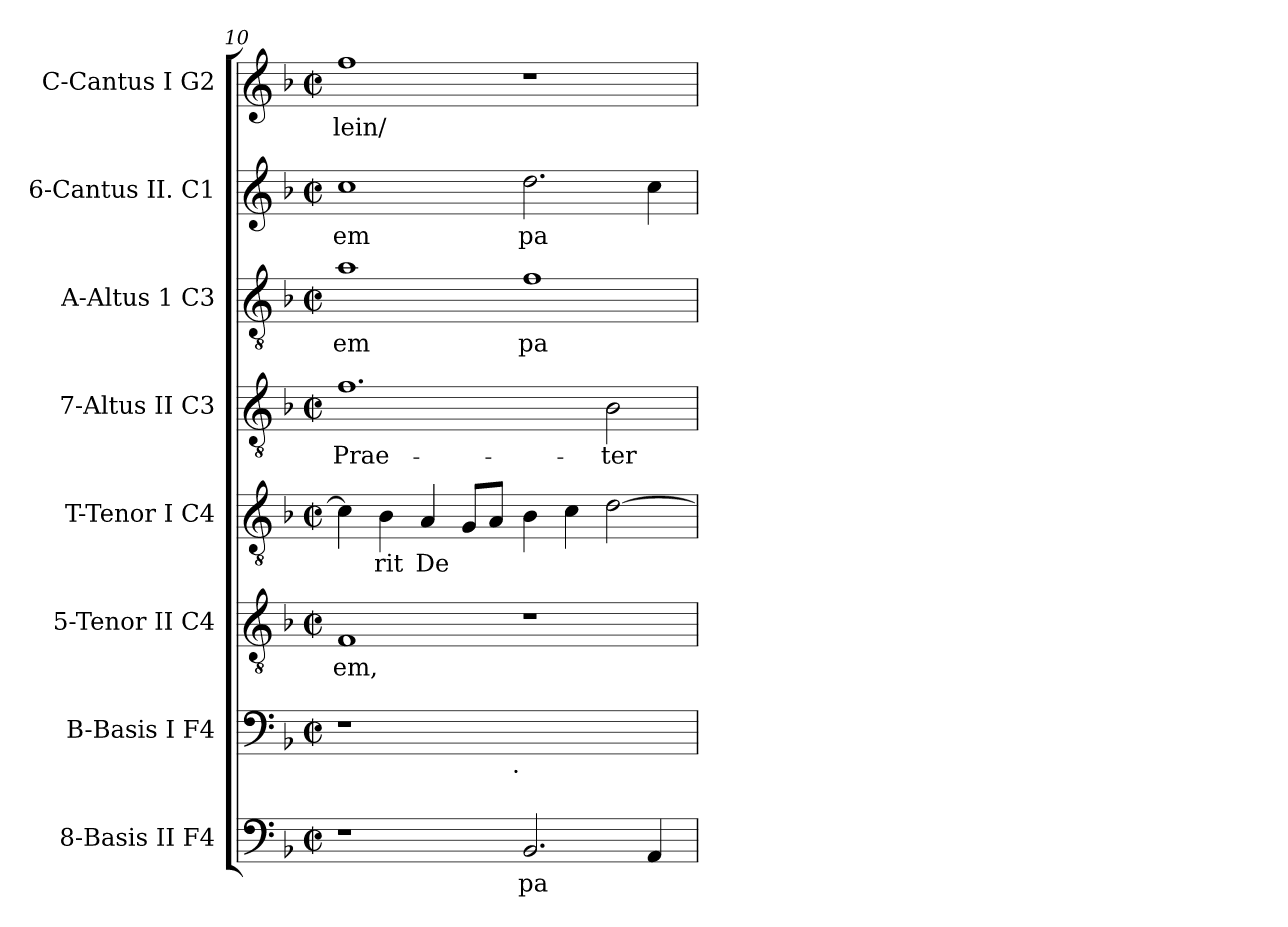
**kern	**text	**kern	**kern	**text	**kern	**text	**kern	**text	**kern	**text	**kern	**text	**kern	**text
*part8	*part8	*part7	*part6	*part6	*part5	*part5	*part4	*part4	*part3	*part3	*part2	*part2	*part1	*part1
*staff8	*staff8	*staff7	*staff6	*staff6	*staff5	*staff5	*staff4	*staff4	*staff3	*staff3	*staff2	*staff2	*staff1	*staff1
*I"8-Basis II  F4	*	*I"B-Basis I  F4	*I"5-Tenor II  C4	*	*I"T-Tenor I  C4	*	*I"7-Altus II  C3	*	*I"A-Altus 1  C3	*	*I"6-Cantus II.  C1	*	*I"C-Cantus I  G2	*
*	*	*I'B	*	*	*I'T	*	*	*	*I'A	*	*	*	*I'C	*
*clefF4	*	*clefF4	*clefGv2	*	*clefGv2	*	*clefGv2	*	*clefGv2	*	*clefG2	*	*clefG2	*
*k[b-]	*	*k[b-]	*k[b-]	*	*k[b-]	*	*k[b-]	*	*k[b-]	*	*k[b-]	*	*k[b-]	*
*F:	*	*F:	*F:	*	*F:	*	*F:	*	*F:	*	*F:	*	*F:	*
*M2/2	*	*M2/2	*M2/2	*	*M2/2	*	*M2/2	*	*M2/2	*	*M2/2	*	*M2/2	*
*met(c|)	*	*met(c|)	*met(c|)	*	*met(c|)	*	*met(c|)	*	*met(c|)	*	*met(c|)	*	*met(c|)	*
=10	=10	=10	=10	=10	=10	=10	=10	=10	=10	=10	=10	=10	=10	=10
!	!	!	!	!LO:LY:b:cj	!	!LO:LY:b:cj	!	!LO:LY:b:cj	!	!LO:LY:b:cj	!	!LO:LY:b:cj	!	!LO:LY:b:cj
*	*	*^	*	*	*	*	*	*	*	*	*	*	*	*
1r	.	1r	2ryy	1F	-em,	4c\]	--	1.f	Prae-	1a	-em	1cc	-em	1ff	-lein/
!	!	!	!	!	!	!	!LO:LY:b:cj	!	!	!	!	!	!	!	!
.	.	.	.	.	.	4B-\	-rit	.	.	.	.	.	.	.	.
!	!	!	!	!	!	!	!LO:LY:b:cj	!	!	!	!	!	!	!	!
.	.	.	4...ryy	.	.	4A/	De-	.	.	.	.	.	.	.	.
!	!	!	!	!	!	!	!LO:LY:b:cj	!	!	!	!	!	!	!	!
.	.	.	.	.	.	8G/L	--	.	.	.	.	.	.	.	.
!	!	!	!	!	!	!	!LO:LY:b:cj	!	!	!	!	!	!	!	!
.	.	.	.	.	.	8A/J	--	.	.	.	.	.	.	.	.
!	!	!	!LO:TX:b:t=.	!	!	!	!	!	!	!	!	!	!	!	!
.	.	.	1ryy	.	.	.	.	.	.	.	.	.	.	.	.
!	!LO:LY:b:cj	!	!	!	!	!	!LO:LY:b:cj	!	!	!	!LO:LY:b:cj	!	!LO:LY:b:cj	!	!
2.BB-/	pa-	1ryy	.	1r	.	4B-\	--	.	.	1f	pa-	2.dd\	pa-	1r	.
!	!	!	!	!	!	!	!LO:LY:b:cj	!	!	!	!	!	!	!	!
.	.	.	.	.	.	4c\	--	.	.	.	.	.	.	.	.
!	!	!	!	!	!	!	!LO:LY:b:cj	!	!LO:LY:b:cj	!	!	!	!	!	!
.	.	.	.	.	.	[>2d\	--	2B-\	-ter	.	.	.	.	.	.
!	!LO:LY:b:cj	!	!	!	!	!	!	!	!	!	!	!	!LO:LY:b:cj	!	!
4AA/	--	.	.	.	.	.	.	.	.	.	.	4cc\	--	.	.
.	.	.	32ryy	.	.	.	.	.	.	.	.	.	.	.	.
*	*	*v	*v	*	*	*	*	*	*	*	*	*	*	*	*
=	=	=	=	=	=	=	=	=	=	=	=	=	=	=
*-	*-	*-	*-	*-	*-	*-	*-	*-	*-	*-	*-	*-	*-	*-
